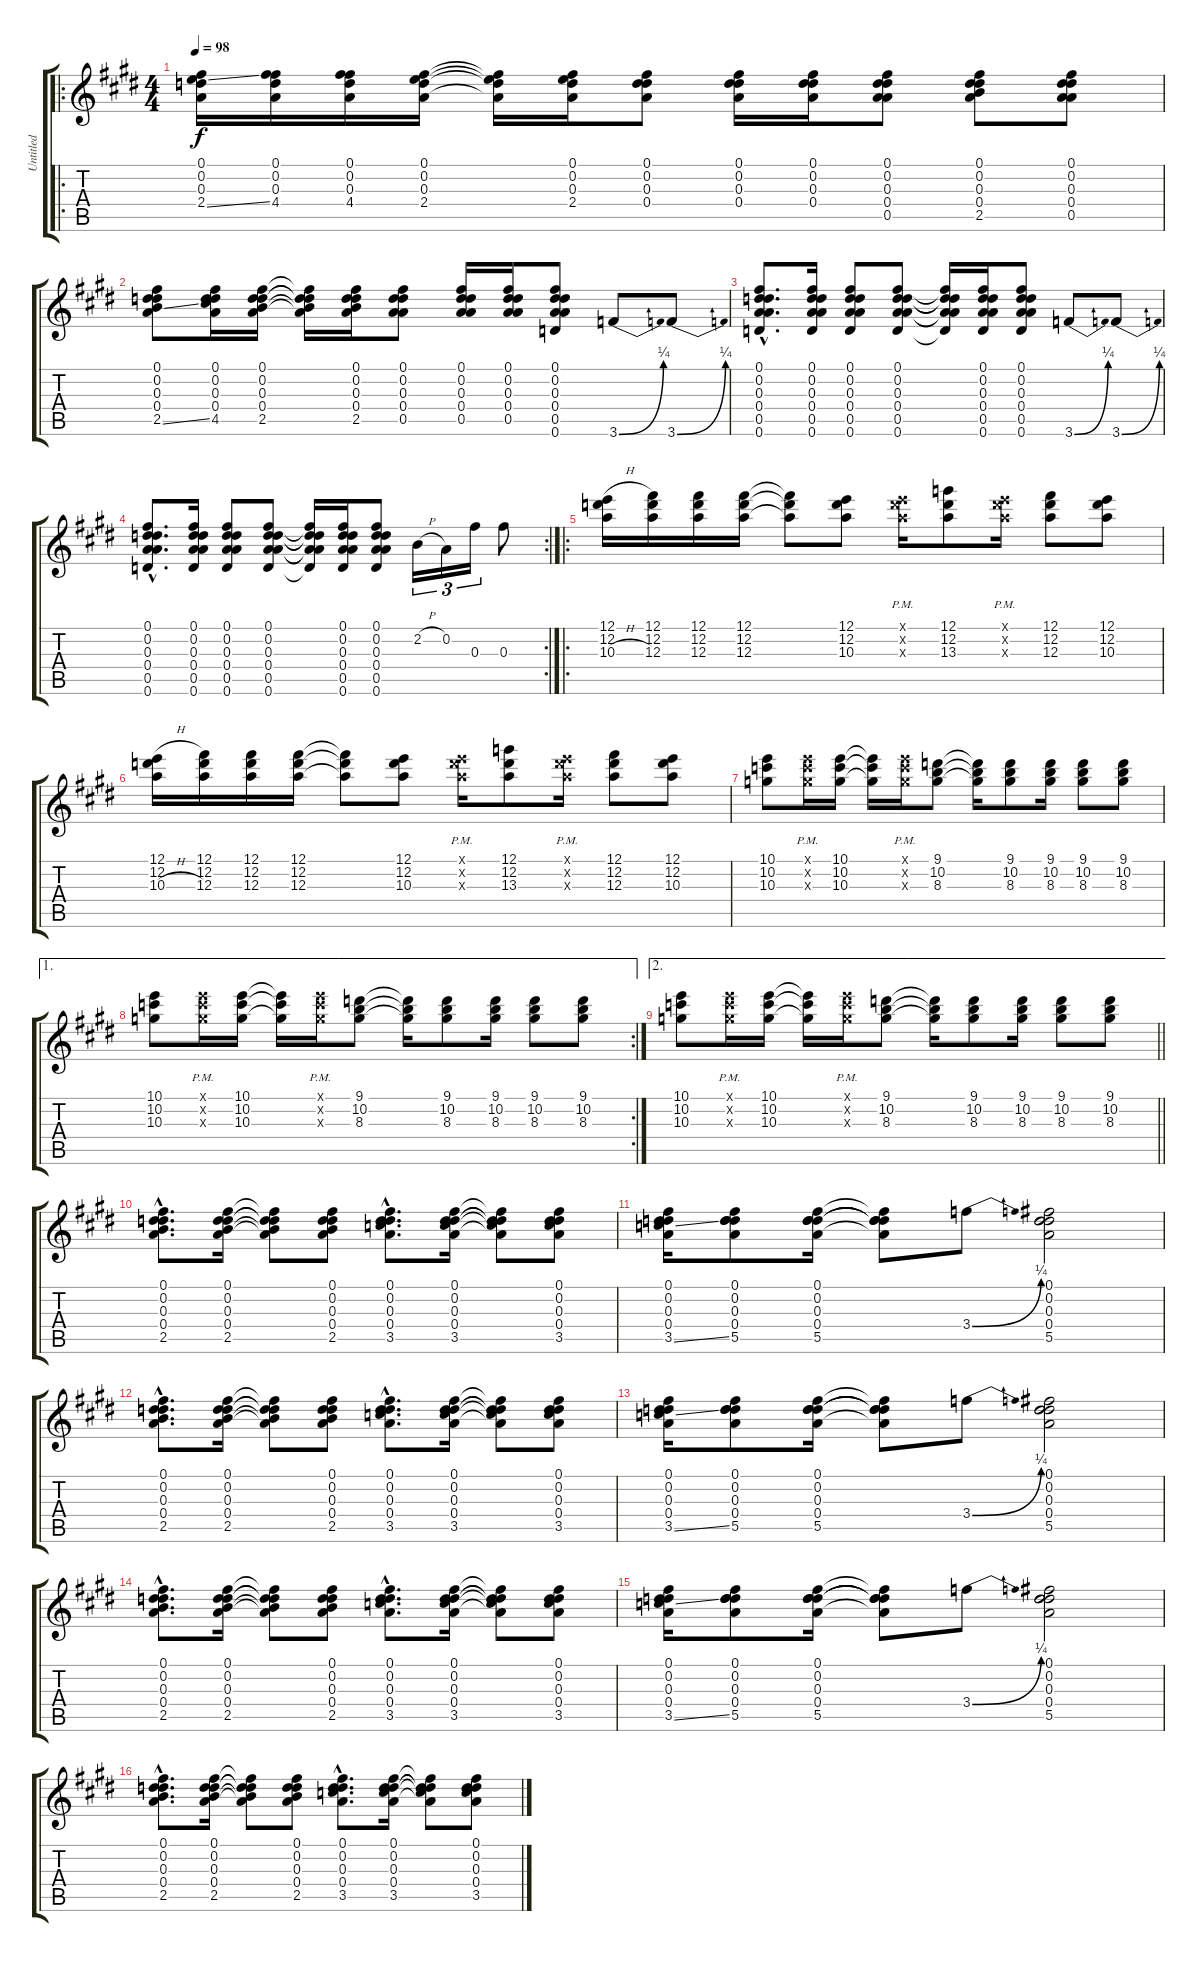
\track ("Untitled" "Untitled") {instrument acousticguitarsteel}
\staff {score tabs}
\tuning (D4 A3 Gb4 D4 A3 D3) {hide}
\ro
\ts (4 4)
\tempo 98
\clef g2
\ks e
(0.1 0.2 0.3 2.4{ss}).16{dy f instrument acousticguitarsteel} (0.1 0.2 0.3 4.4).16 (0.1 0.2 0.3 4.4).16 (0.1 0.2 0.3 2.4).16 (0.1{t} 0.2{t} 0.3{t} 2.4{t}).16 (0.1 0.2 0.3 2.4).16 (0.1 0.2 0.3 0.4).8 (0.1 0.2 0.3 0.4).16 (0.1 0.2 0.3 0.4).16 (0.1 0.2 0.3 0.4 0.5).8 (0.1 0.2 0.3 0.4 2.5).8 (0.1 0.2 0.3 0.4 0.5).8 |
\ks c#minor
(0.1 0.2 0.3 0.4 2.5{ss}).8 (0.1 0.2 0.3 0.4 4.5).16 (0.1 0.2 0.3 0.4 2.5).16 (0.1{t} 0.2{t} 0.3{t} 0.4{t} 2.5{t}).16 (0.1 0.2 0.3 0.4 2.5).16 (0.1 0.2 0.3 0.4 0.5).8 (0.1 0.2 0.3 0.4 0.5).16 (0.1 0.2 0.3 0.4 0.5).16 (0.1 0.2 0.3 0.4 0.5 0.6).8 3.6{be (bend 0 0 60 1)}.8 3.6{be (bend 0 0 60 1)}.8 |
\ks e
(0.1{hac} 0.2{hac} 0.3{hac} 0.4{hac} 0.5{hac} 0.6{hac}).8{d} (0.1 0.2 0.3 0.4 0.5 0.6).16 (0.1 0.2 0.3 0.4 0.5 0.6).8 (0.1 0.2 0.3 0.4 0.5 0.6).8 (0.1{t} 0.2{t} 0.3{t} 0.4{t} 0.5{t} 0.6{t}).16 (0.1 0.2 0.3 0.4 0.5 0.6).16 (0.1 0.2 0.3 0.4 0.5 0.6).8 3.6{be (bend 0 0 60 1)}.8 3.6{be (bend 0 0 60 1)}.8 |
\rc 2
\ks c#minor
(0.1{hac} 0.2{hac} 0.3{hac} 0.4{hac} 0.5{hac} 0.6{hac}).8{d} (0.1 0.2 0.3 0.4 0.5 0.6).16 (0.1 0.2 0.3 0.4 0.5 0.6).8 (0.1 0.2 0.3 0.4 0.5 0.6).8 (0.1{t} 0.2{t} 0.3{t} 0.4{t} 0.5{t} 0.6{t}).16 (0.1 0.2 0.3 0.4 0.5 0.6).16 (0.1 0.2 0.3 0.4 0.5 0.6).8 2.2{h}.16{tu (3 2)} 0.2.16{tu (3 2)} 0.3.16{tu (3 2)} 0.3.8 |
\ro
\ks e
(12.1 12.2 10.3{h}).16 (12.1 12.2 12.3).16 (12.1 12.2 12.3).16 (12.1 12.2 12.3).16 (12.1{t} 12.2{t} 12.3{t}).8 (12.1 12.2 10.3).8 (12.1{pm x} 12.2{pm x} 10.3{pm x}).16 (12.1 12.2 13.3).8 (12.1{pm x} 12.2{pm x} 10.3{pm x}).16 (12.1 12.2 12.3).8 (12.1 12.2 10.3).8 |
\ks c#minor
(12.1 12.2 10.3{h}).16 (12.1 12.2 12.3).16 (12.1 12.2 12.3).16 (12.1 12.2 12.3).16 (12.1{t} 12.2{t} 12.3{t}).8 (12.1 12.2 10.3).8 (12.1{pm x} 12.2{pm x} 10.3{pm x}).16 (12.1 12.2 13.3).8 (12.1{pm x} 12.2{pm x} 10.3{pm x}).16 (12.1 12.2 12.3).8 (12.1 12.2 10.3).8 |
\ks e
(10.1 10.2 10.3).8 (10.1{pm x} 10.2{pm x} 10.3{pm x}).16 (10.1 10.2 10.3).16 (10.1{t} 10.2{t} 10.3{t}).16 (10.1{pm x} 10.2{pm x} 10.3{pm x}).16 (9.1 10.2 8.3).8 (9.1{t} 10.2{t} 8.3{t}).16 (9.1 10.2 8.3).8 (9.1 10.2 8.3).16 (9.1 10.2 8.3).8 (9.1 10.2 8.3).8 |
\ae 1
\rc 2
\ks c#minor
(10.1 10.2 10.3).8 (10.1{pm x} 10.2{pm x} 10.3{pm x}).16 (10.1 10.2 10.3).16 (10.1{t} 10.2{t} 10.3{t}).16 (10.1{pm x} 10.2{pm x} 10.3{pm x}).16 (9.1 10.2 8.3).8 (9.1{t} 10.2{t} 8.3{t}).16 (9.1 10.2 8.3).8 (9.1 10.2 8.3).16 (9.1 10.2 8.3).8 (9.1 10.2 8.3).8 |
\ae 2
\barLineRight lightlight
(10.1 10.2 10.3).8 (10.1{pm x} 10.2{pm x} 10.3{pm x}).16 (10.1 10.2 10.3).16 (10.1{t} 10.2{t} 10.3{t}).16 (10.1{pm x} 10.2{pm x} 10.3{pm x}).16 (9.1 10.2 8.3).8 (9.1{t} 10.2{t} 8.3{t}).16 (9.1 10.2 8.3).8 (9.1 10.2 8.3).16 (9.1 10.2 8.3).8 (9.1 10.2 8.3).8 |
\ks e
(0.1{hac} 0.2{hac} 0.3{hac} 0.4{hac} 2.5{hac}).8{d} (0.1 0.2 0.3 0.4 2.5).16 (0.1{t} 0.2{t} 0.3{t} 0.4{t} 2.5{t}).8 (0.1 0.2 0.3 0.4 2.5).8 (0.1{hac} 0.2{hac} 0.3{hac} 0.4{hac} 3.5{hac}).8{d} (0.1 0.2 0.3 0.4 3.5).16 (0.1{t} 0.2{t} 0.3{t} 0.4{t} 3.5{t}).8 (0.1 0.2 0.3 0.4 3.5).8 |
\ks c#minor
(0.1 0.2 0.3 0.4 3.5{ss}).16 (0.1 0.2 0.3 0.4 5.5).8 (0.1 0.2 0.3 0.4 5.5).16 (0.1{t} 0.2{t} 0.3{t} 0.4{t} 5.5{t}).8 3.4{be (bend 0 0 60 1)}.8 (0.1 0.2 0.3 0.4 5.5).2 |
(0.1{hac} 0.2{hac} 0.3{hac} 0.4{hac} 2.5{hac}).8{d} (0.1 0.2 0.3 0.4 2.5).16 (0.1{t} 0.2{t} 0.3{t} 0.4{t} 2.5{t}).8 (0.1 0.2 0.3 0.4 2.5).8 (0.1{hac} 0.2{hac} 0.3{hac} 0.4{hac} 3.5{hac}).8{d} (0.1 0.2 0.3 0.4 3.5).16 (0.1{t} 0.2{t} 0.3{t} 0.4{t} 3.5{t}).8 (0.1 0.2 0.3 0.4 3.5).8 |
(0.1 0.2 0.3 0.4 3.5{ss}).16 (0.1 0.2 0.3 0.4 5.5).8 (0.1 0.2 0.3 0.4 5.5).16 (0.1{t} 0.2{t} 0.3{t} 0.4{t} 5.5{t}).8 3.4{be (bend 0 0 60 1)}.8 (0.1 0.2 0.3 0.4 5.5).2 |
\ks e
(0.1{hac} 0.2{hac} 0.3{hac} 0.4{hac} 2.5{hac}).8{d} (0.1 0.2 0.3 0.4 2.5).16 (0.1{t} 0.2{t} 0.3{t} 0.4{t} 2.5{t}).8 (0.1 0.2 0.3 0.4 2.5).8 (0.1{hac} 0.2{hac} 0.3{hac} 0.4{hac} 3.5{hac}).8{d} (0.1 0.2 0.3 0.4 3.5).16 (0.1{t} 0.2{t} 0.3{t} 0.4{t} 3.5{t}).8 (0.1 0.2 0.3 0.4 3.5).8 |
\ks c#minor
(0.1 0.2 0.3 0.4 3.5{ss}).16 (0.1 0.2 0.3 0.4 5.5).8 (0.1 0.2 0.3 0.4 5.5).16 (0.1{t} 0.2{t} 0.3{t} 0.4{t} 5.5{t}).8 3.4{be (bend 0 0 60 1)}.8 (0.1 0.2 0.3 0.4 5.5).2 |
(0.1{hac} 0.2{hac} 0.3{hac} 0.4{hac} 2.5{hac}).8{d} (0.1 0.2 0.3 0.4 2.5).16 (0.1{t} 0.2{t} 0.3{t} 0.4{t} 2.5{t}).8 (0.1 0.2 0.3 0.4 2.5).8 (0.1{hac} 0.2{hac} 0.3{hac} 0.4{hac} 3.5{hac}).8{d} (0.1 0.2 0.3 0.4 3.5).16 (0.1{t} 0.2{t} 0.3{t} 0.4{t} 3.5{t}).8 (0.1 0.2 0.3 0.4 3.5).8
